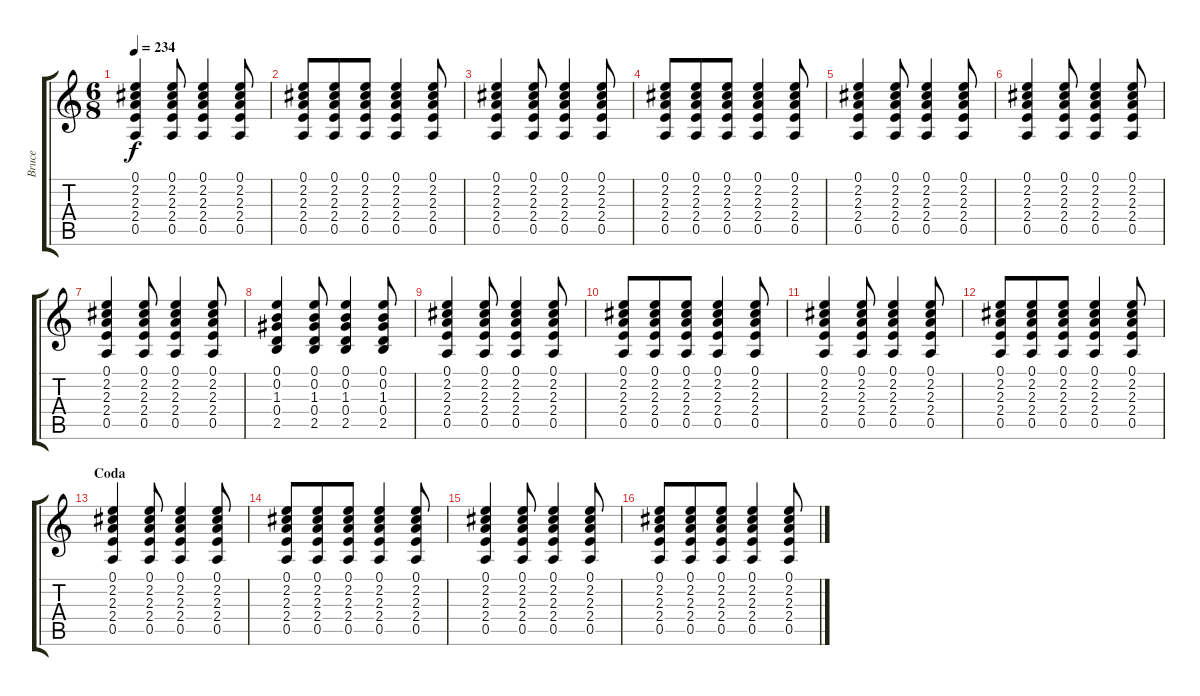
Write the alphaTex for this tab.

\track ("Bruce" "Bruce") {instrument acousticguitarsteel}
\staff {score tabs}
\tuning (E4 B3 G3 D3 A2 E2) {hide}
\ts (6 8)
\tempo 234
\clef g2
\ks c
(0.1 2.2 2.3 2.4 0.5).4{dy f} (0.1 2.2 2.3 2.4 0.5).8 (0.1 2.2 2.3 2.4 0.5).4 (0.1 2.2 2.3 2.4 0.5).8 |
(0.1 2.2 2.3 2.4 0.5).8 (0.1 2.2 2.3 2.4 0.5).8 (0.1 2.2 2.3 2.4 0.5).8 (0.1 2.2 2.3 2.4 0.5).4 (0.1 2.2 2.3 2.4 0.5).8 |
(0.1 2.2 2.3 2.4 0.5).4 (0.1 2.2 2.3 2.4 0.5).8 (0.1 2.2 2.3 2.4 0.5).4 (0.1 2.2 2.3 2.4 0.5).8 |
(0.1 2.2 2.3 2.4 0.5).8 (0.1 2.2 2.3 2.4 0.5).8 (0.1 2.2 2.3 2.4 0.5).8 (0.1 2.2 2.3 2.4 0.5).4 (0.1 2.2 2.3 2.4 0.5).8 |
(0.1 2.2 2.3 2.4 0.5).4 (0.1 2.2 2.3 2.4 0.5).8 (0.1 2.2 2.3 2.4 0.5).4 (0.1 2.2 2.3 2.4 0.5).8 |
(0.1 2.2 2.3 2.4 0.5).4 (0.1 2.2 2.3 2.4 0.5).8 (0.1 2.2 2.3 2.4 0.5).4 (0.1 2.2 2.3 2.4 0.5).8 |
(0.1 2.2 2.3 2.4 0.5).4 (0.1 2.2 2.3 2.4 0.5).8 (0.1 2.2 2.3 2.4 0.5).4 (0.1 2.2 2.3 2.4 0.5).8 |
(0.1 0.2 1.3 0.4 2.5).4 (0.1 0.2 1.3 0.4 2.5).8 (0.1 0.2 1.3 0.4 2.5).4 (0.1 0.2 1.3 0.4 2.5).8 |
(0.1 2.2 2.3 2.4 0.5).4 (0.1 2.2 2.3 2.4 0.5).8 (0.1 2.2 2.3 2.4 0.5).4 (0.1 2.2 2.3 2.4 0.5).8 |
(0.1 2.2 2.3 2.4 0.5).8 (0.1 2.2 2.3 2.4 0.5).8 (0.1 2.2 2.3 2.4 0.5).8 (0.1 2.2 2.3 2.4 0.5).4 (0.1 2.2 2.3 2.4 0.5).8 |
(0.1 2.2 2.3 2.4 0.5).4 (0.1 2.2 2.3 2.4 0.5).8 (0.1 2.2 2.3 2.4 0.5).4 (0.1 2.2 2.3 2.4 0.5).8 |
(0.1 2.2 2.3 2.4 0.5).8 (0.1 2.2 2.3 2.4 0.5).8 (0.1 2.2 2.3 2.4 0.5).8 (0.1 2.2 2.3 2.4 0.5).4 (0.1 2.2 2.3 2.4 0.5).8 |
\section ("" "Coda")
(0.1 2.2 2.3 2.4 0.5).4 (0.1 2.2 2.3 2.4 0.5).8 (0.1 2.2 2.3 2.4 0.5).4 (0.1 2.2 2.3 2.4 0.5).8 |
(0.1 2.2 2.3 2.4 0.5).8 (0.1 2.2 2.3 2.4 0.5).8 (0.1 2.2 2.3 2.4 0.5).8 (0.1 2.2 2.3 2.4 0.5).4 (0.1 2.2 2.3 2.4 0.5).8 |
(0.1 2.2 2.3 2.4 0.5).4 (0.1 2.2 2.3 2.4 0.5).8 (0.1 2.2 2.3 2.4 0.5).4 (0.1 2.2 2.3 2.4 0.5).8 |
(0.1 2.2 2.3 2.4 0.5).8 (0.1 2.2 2.3 2.4 0.5).8 (0.1 2.2 2.3 2.4 0.5).8 (0.1 2.2 2.3 2.4 0.5).4 (0.1 2.2 2.3 2.4 0.5).8
